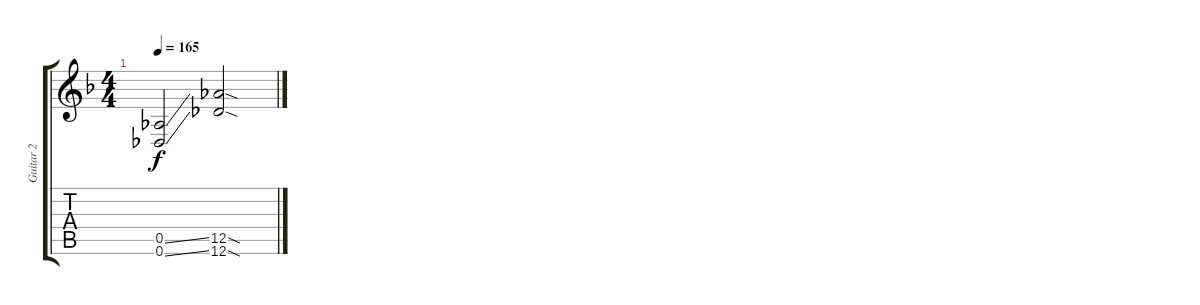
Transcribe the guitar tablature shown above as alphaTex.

\track ("Guitar 2" "Guitar 2") {instrument distortionguitar}
\staff {score tabs}
\tuning (Eb4 Bb3 Gb3 Db3 Ab2 Db2) {hide}
\ts (4 4)
\tempo 165
\clef g2
\ks f
(0.5{ss} 0.6{ss}).2{dy f} (12.5{sod} 12.6{sod}).2
